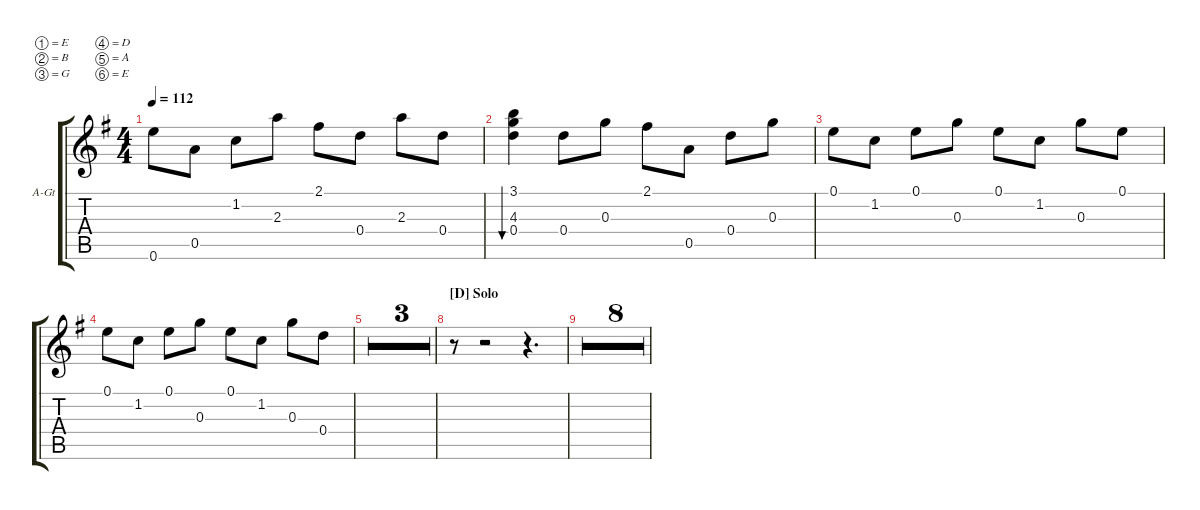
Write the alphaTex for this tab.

\hideDynamics
\bracketExtendMode groupsimilarinstruments
\firstSystemTrackNameOrientation horizontal
\otherSystemsTrackNameOrientation horizontal
\track ("A.Guitar 1" "A-Gt") {multiBarRest instrument acousticguitarsteel}
\staff {score tabs}
\tuning (E4 B3 G4 D4 A3 E4)
\ts (4 4)
\tempo 112
\clef g2
\ks g
0.6.8{dy f} 0.5.8 1.2.8 2.3.8 2.1.8 0.4.8 2.3.8 0.4.8 |
(3.1 4.3 0.4).4{bu 240} 0.4.8 0.3.8 2.1.8 0.5.8 0.4.8 0.3.8 |
0.1.8 1.2.8 0.1.8 0.3.8 0.1.8 1.2.8 0.3.8 0.1.8 |
0.1.8 1.2.8 0.1.8 0.3.8 0.1.8 1.2.8 0.3.8 0.4.8 |
r.8 r.2 r.4{d} |
r.8 r.2 r.4{d} |
r.8 r.2 r.4{d} |
\section ("D" "Solo")
r.8 r.2 r.4{d} |
r.8 r.2 r.4{d} |
r.8 r.2 r.4{d} |
r.8 r.2 r.4{d} |
r.8 r.2 r.4{d} |
r.8 r.2 r.4{d} |
r.8 r.2 r.4{d} |
r.8 r.2 r.4{d} |
r.8 r.2 r.4{d}
